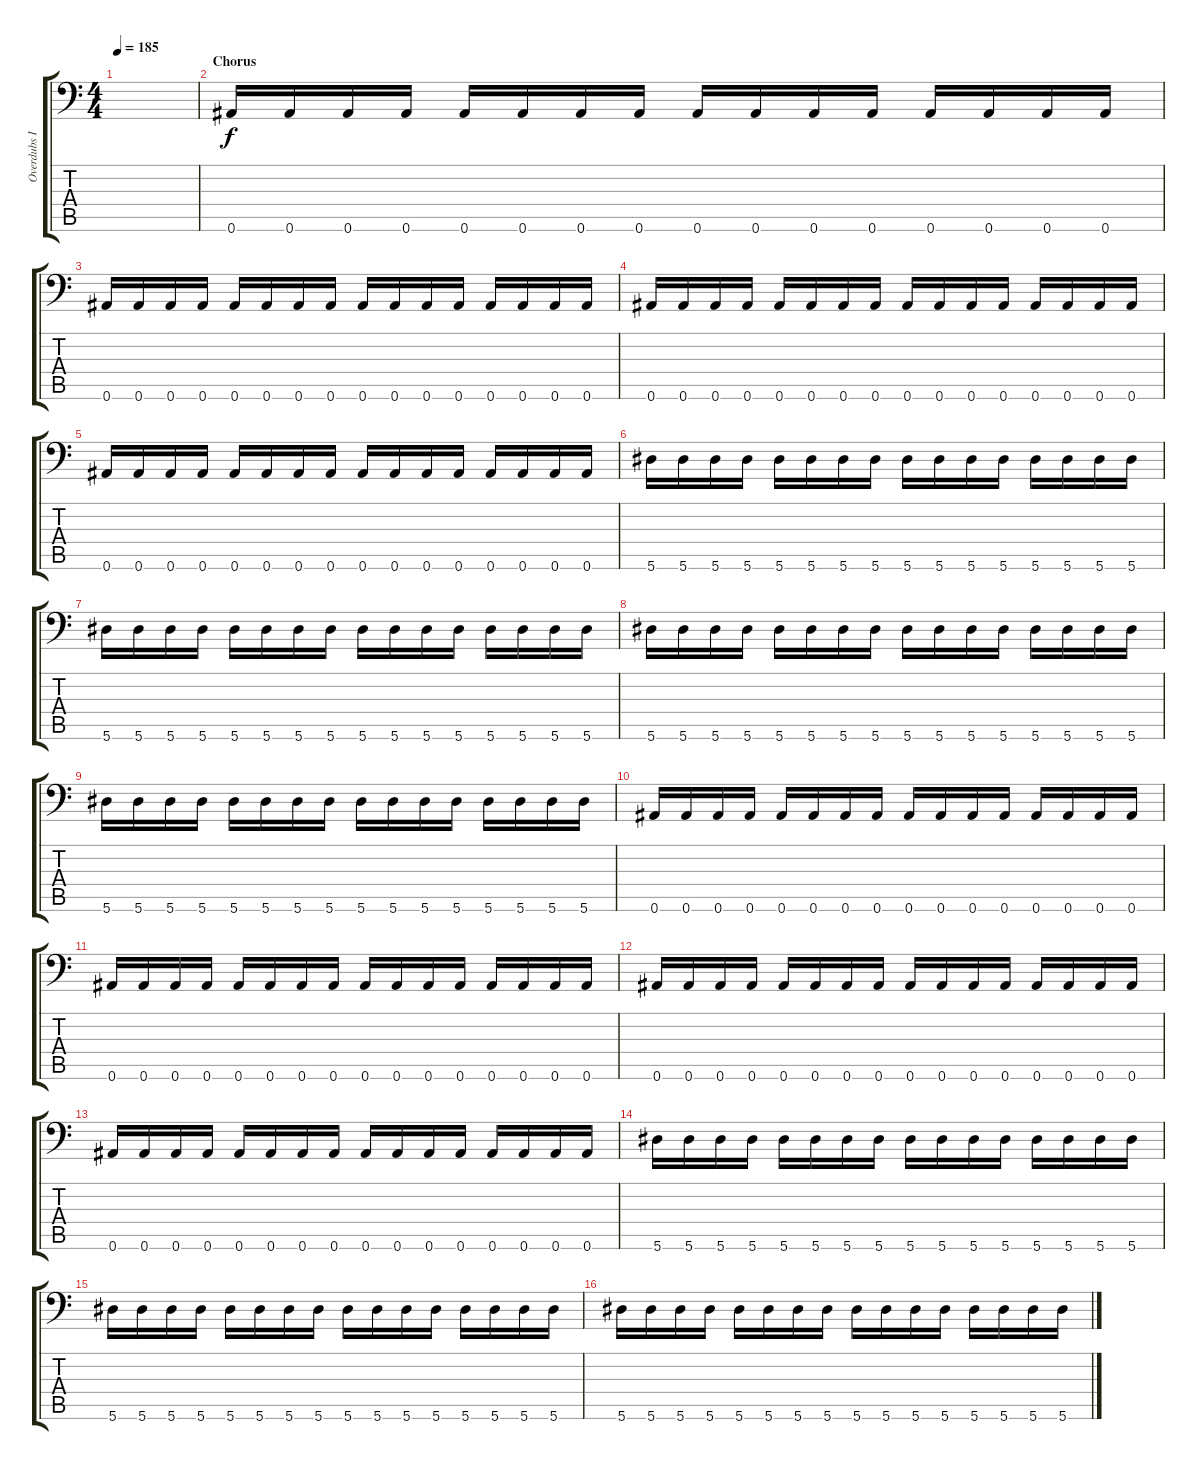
\track ("Overdubs II" "Overdubs I") {instrument distortionguitar}
\staff {score tabs}
\tuning (C4 G3 Eb3 Bb2 F2 Bb1) {hide}
\ts (4 4)
\tempo 185
\clef f4
\ks c
|
\section ("" "Chorus")
0.6.16 0.6.16 0.6.16 0.6.16 0.6.16 0.6.16 0.6.16 0.6.16 0.6.16 0.6.16 0.6.16 0.6.16 0.6.16 0.6.16 0.6.16 0.6.16 |
0.6.16 0.6.16 0.6.16 0.6.16 0.6.16 0.6.16 0.6.16 0.6.16 0.6.16 0.6.16 0.6.16 0.6.16 0.6.16 0.6.16 0.6.16 0.6.16 |
0.6.16 0.6.16 0.6.16 0.6.16 0.6.16 0.6.16 0.6.16 0.6.16 0.6.16 0.6.16 0.6.16 0.6.16 0.6.16 0.6.16 0.6.16 0.6.16 |
0.6.16 0.6.16 0.6.16 0.6.16 0.6.16 0.6.16 0.6.16 0.6.16 0.6.16 0.6.16 0.6.16 0.6.16 0.6.16 0.6.16 0.6.16 0.6.16 |
5.6.16 5.6.16 5.6.16 5.6.16 5.6.16 5.6.16 5.6.16 5.6.16 5.6.16 5.6.16 5.6.16 5.6.16 5.6.16 5.6.16 5.6.16 5.6.16 |
5.6.16 5.6.16 5.6.16 5.6.16 5.6.16 5.6.16 5.6.16 5.6.16 5.6.16 5.6.16 5.6.16 5.6.16 5.6.16 5.6.16 5.6.16 5.6.16 |
5.6.16 5.6.16 5.6.16 5.6.16 5.6.16 5.6.16 5.6.16 5.6.16 5.6.16 5.6.16 5.6.16 5.6.16 5.6.16 5.6.16 5.6.16 5.6.16 |
5.6.16 5.6.16 5.6.16 5.6.16 5.6.16 5.6.16 5.6.16 5.6.16 5.6.16 5.6.16 5.6.16 5.6.16 5.6.16 5.6.16 5.6.16 5.6.16 |
\section ("" "")
0.6.16 0.6.16 0.6.16 0.6.16 0.6.16 0.6.16 0.6.16 0.6.16 0.6.16 0.6.16 0.6.16 0.6.16 0.6.16 0.6.16 0.6.16 0.6.16 |
0.6.16 0.6.16 0.6.16 0.6.16 0.6.16 0.6.16 0.6.16 0.6.16 0.6.16 0.6.16 0.6.16 0.6.16 0.6.16 0.6.16 0.6.16 0.6.16 |
0.6.16 0.6.16 0.6.16 0.6.16 0.6.16 0.6.16 0.6.16 0.6.16 0.6.16 0.6.16 0.6.16 0.6.16 0.6.16 0.6.16 0.6.16 0.6.16 |
0.6.16 0.6.16 0.6.16 0.6.16 0.6.16 0.6.16 0.6.16 0.6.16 0.6.16 0.6.16 0.6.16 0.6.16 0.6.16 0.6.16 0.6.16 0.6.16 |
5.6.16 5.6.16 5.6.16 5.6.16 5.6.16 5.6.16 5.6.16 5.6.16 5.6.16 5.6.16 5.6.16 5.6.16 5.6.16 5.6.16 5.6.16 5.6.16 |
5.6.16 5.6.16 5.6.16 5.6.16 5.6.16 5.6.16 5.6.16 5.6.16 5.6.16 5.6.16 5.6.16 5.6.16 5.6.16 5.6.16 5.6.16 5.6.16 |
5.6.16 5.6.16 5.6.16 5.6.16 5.6.16 5.6.16 5.6.16 5.6.16 5.6.16 5.6.16 5.6.16 5.6.16 5.6.16 5.6.16 5.6.16 5.6.16
